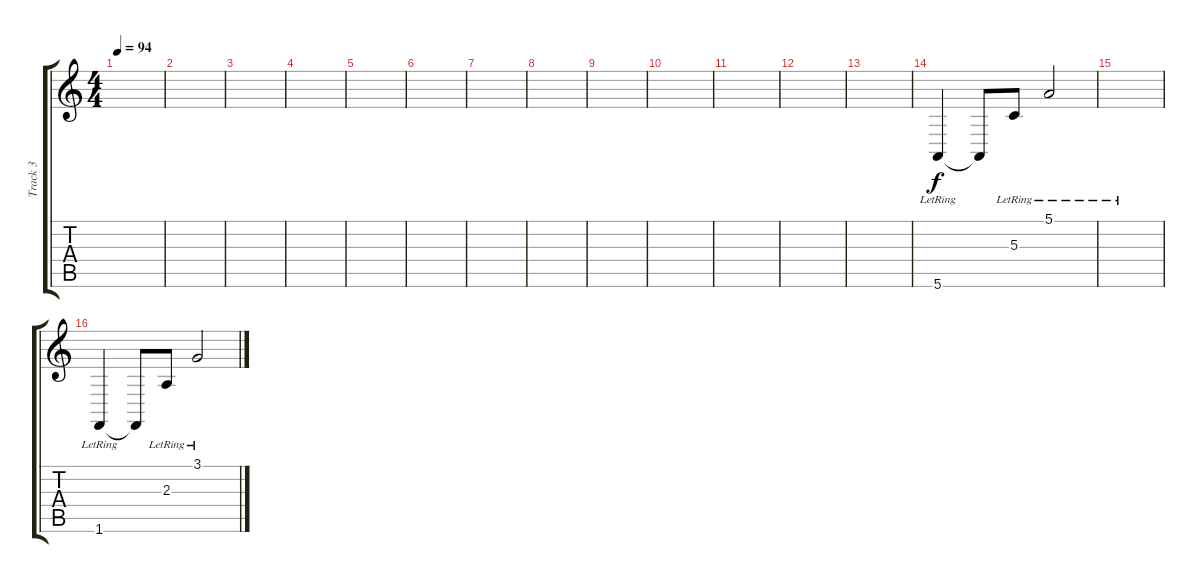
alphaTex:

\track ("Track 3" "Track 3") {instrument acousticgrandpiano}
\staff {score tabs}
\tuning (E4 B3 G3 D3 A2 E2) {hide}
\ts (4 4)
\tempo 94
\clef g2
\ks c
|
|
|
|
|
|
|
|
|
|
|
|
|
5.6{lr}.4 5.6{t}.8 5.3{lr}.8 5.1{lr}.2 |
|
1.6{lr}.4 1.6{t}.8 2.3{lr}.8 3.1{lr}.2
